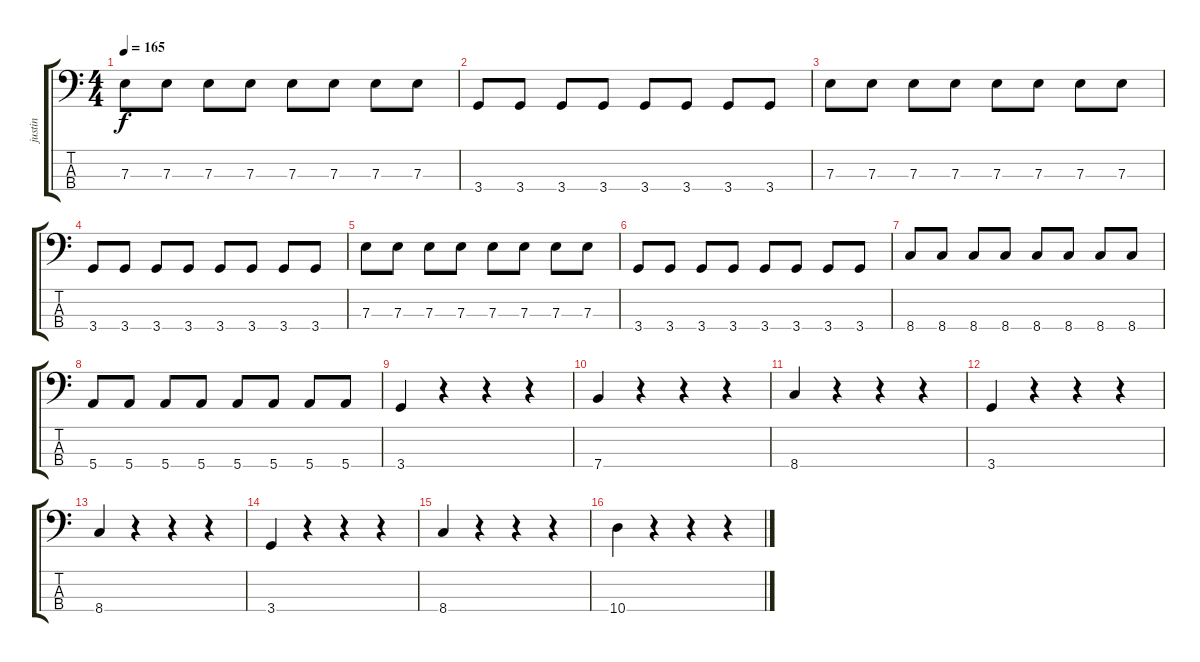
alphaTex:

\track ("justin" "justin") {instrument electricbassfinger}
\staff {score tabs}
\tuning (G2 D2 A1 E1) {hide}
\ts (4 4)
\tempo 165
\clef f4
\ks c
7.3.8{dy f} 7.3.8 7.3.8 7.3.8 7.3.8 7.3.8 7.3.8 7.3.8 |
3.4.8 3.4.8 3.4.8 3.4.8 3.4.8 3.4.8 3.4.8 3.4.8 |
7.3.8 7.3.8 7.3.8 7.3.8 7.3.8 7.3.8 7.3.8 7.3.8 |
3.4.8 3.4.8 3.4.8 3.4.8 3.4.8 3.4.8 3.4.8 3.4.8 |
7.3.8 7.3.8 7.3.8 7.3.8 7.3.8 7.3.8 7.3.8 7.3.8 |
3.4.8 3.4.8 3.4.8 3.4.8 3.4.8 3.4.8 3.4.8 3.4.8 |
8.4.8 8.4.8 8.4.8 8.4.8 8.4.8 8.4.8 8.4.8 8.4.8 |
5.4.8 5.4.8 5.4.8 5.4.8 5.4.8 5.4.8 5.4.8 5.4.8 |
3.4.4 r.4 r.4 r.4 |
7.4.4 r.4 r.4 r.4 |
8.4.4 r.4 r.4 r.4 |
3.4.4 r.4 r.4 r.4 |
8.4.4 r.4 r.4 r.4 |
3.4.4 r.4 r.4 r.4 |
8.4.4 r.4 r.4 r.4 |
10.4.4 r.4 r.4 r.4
